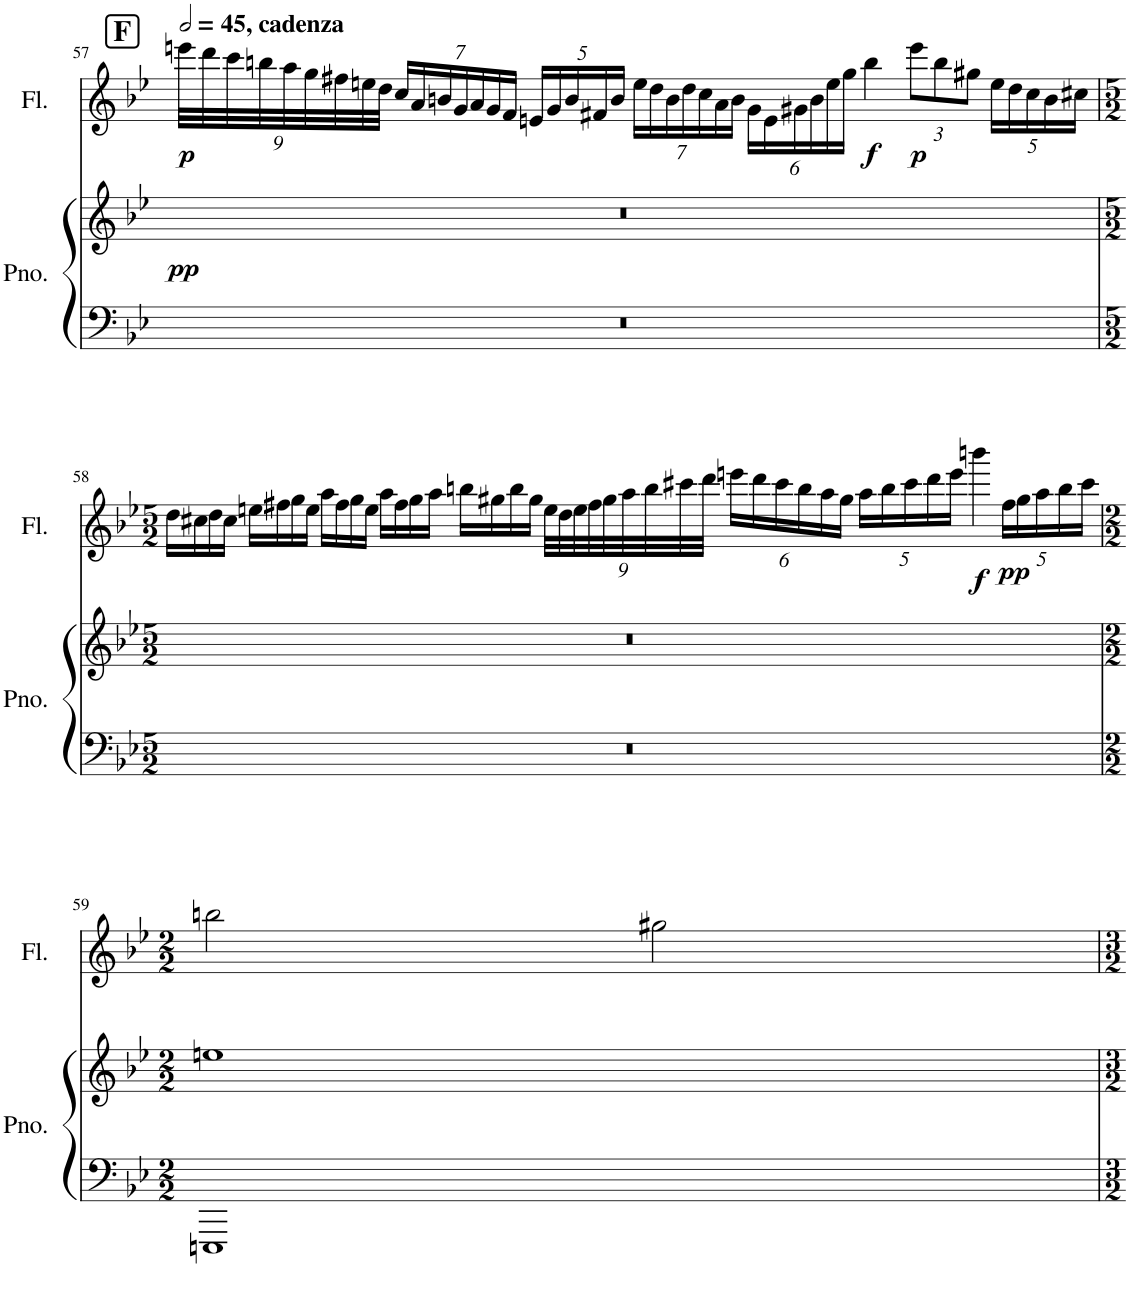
**kern	**kern	**dynam	**kern	**dynam
*part2	*part2	*part2	*part1	*part1
*staff3	*staff2	*staff2/3	*staff1	*staff1
*I"Piano	*	*	*I"Flute	*
*I'Pno.	*	*	*I'Fl.	*
!!LO:PB:g=z
*clefF4	*clefG2	*	*clefG2	*
*k[b-e-]	*k[b-e-]	*	*k[b-e-]	*
*M4/2	*M4/2	*	*M4/2	*
*MM90	*MM90	*	*MM90	*
*	*	*	*Xbrackettup	*
!!LO:REH:place=s1:a:B:cj:fs=14:t=F
=57	=57	=57	=57	=57
!	!	!	!LO:TX:a:B:t=, cadenza	!
!	!	!LO:DY:b	!	!LO:DY:b
0r	0r	pp	36eeen\LLL	p
.	.	.	36ddd\	.
.	.	.	36ccc\	.
.	.	.	36bbn\	.
.	.	.	36aa\	.
.	.	.	36gg\	.
.	.	.	36ff#X\	.
.	.	.	36een\	.
.	.	.	36dd\JJJ	.
.	.	.	28cc/LL	.
.	.	.	28a/	.
.	.	.	28bn/	.
.	.	.	28g/	.
.	.	.	28a/	.
.	.	.	28g/	.
.	.	.	28f/JJ	.
.	.	.	20en/LL	.
.	.	.	20g/	.
.	.	.	20b/	.
.	.	.	20f#X/	.
.	.	.	20b/JJ	.
.	.	.	28ee\LL	.
.	.	.	28dd\	.
.	.	.	28b\	.
.	.	.	28dd\	.
.	.	.	28cc\	.
.	.	.	28a\	.
.	.	.	28b\JJ	.
.	.	.	24g\LL	.
.	.	.	24e\	.
.	.	.	24g#X\	.
.	.	.	24b\	.
.	.	.	24ee\	.
.	.	.	24gg\JJ	.
!	!	!	!	!LO:DY:b
.	.	.	4bb\	f
!	!	!	!	!LO:DY:b
.	.	.	12eee\L	p
.	.	.	12bb\	.
.	.	.	12gg#X\J	.
.	.	.	20ee\LL	.
.	.	.	20dd\	.
.	.	.	20cc\	.
.	.	.	20b\	.
.	.	.	20cc#X\JJ	.
!!LO:LB:g=z
=58	=58	=58	=58	=58
*M5/2	*M5/2	*	*M5/2	*
2%5r	2%5r	.	16dd\LL	.
.	.	.	16cc#X\	.
.	.	.	16dd\	.
.	.	.	16cc#\JJ	.
.	.	.	16een\LL	.
.	.	.	16ff#X\	.
.	.	.	16gg\	.
.	.	.	16ee\JJ	.
.	.	.	16aa\LL	.
.	.	.	16ff#\	.
.	.	.	16gg\	.
.	.	.	16ee\JJ	.
.	.	.	16aa\LL	.
.	.	.	16ff#\	.
.	.	.	16gg\	.
.	.	.	16aa\JJ	.
.	.	.	16bbn\LL	.
.	.	.	16gg#X\	.
.	.	.	16bb\	.
.	.	.	16gg#\JJ	.
.	.	.	36ee\LLL	.
.	.	.	36dd\	.
.	.	.	36ee\	.
.	.	.	36ff#\	.
.	.	.	36gg#\	.
.	.	.	36aa\	.
.	.	.	36bb\	.
.	.	.	36ccc#X\	.
.	.	.	36ddd\JJJ	.
.	.	.	24eeen\LL	.
.	.	.	24ddd\	.
.	.	.	24ccc#\	.
.	.	.	24bb\	.
.	.	.	24aa\	.
.	.	.	24gg#\JJ	.
.	.	.	20aa\LL	.
.	.	.	20bb\	.
.	.	.	20ccc#\	.
.	.	.	20ddd\	.
.	.	.	20eee\JJ	.
!	!	!	!	!LO:DY:b
.	.	.	4bbbn\	f
!	!	!	!	!LO:DY:b
.	.	.	20ff#\LL	pp
.	.	.	20gg#\	.
.	.	.	20aa\	.
.	.	.	20bb\	.
.	.	.	20ccc#\JJ	.
!!LO:LB:g=z
=59	=59	=59	=59	=59
*M2/2	*M2/2	*	*M2/2	*
1EEEn	1een	.	2bbn\	.
.	.	.	2gg#X\	.
=	=	=	=	=
*-	*-	*-	*-	*-
